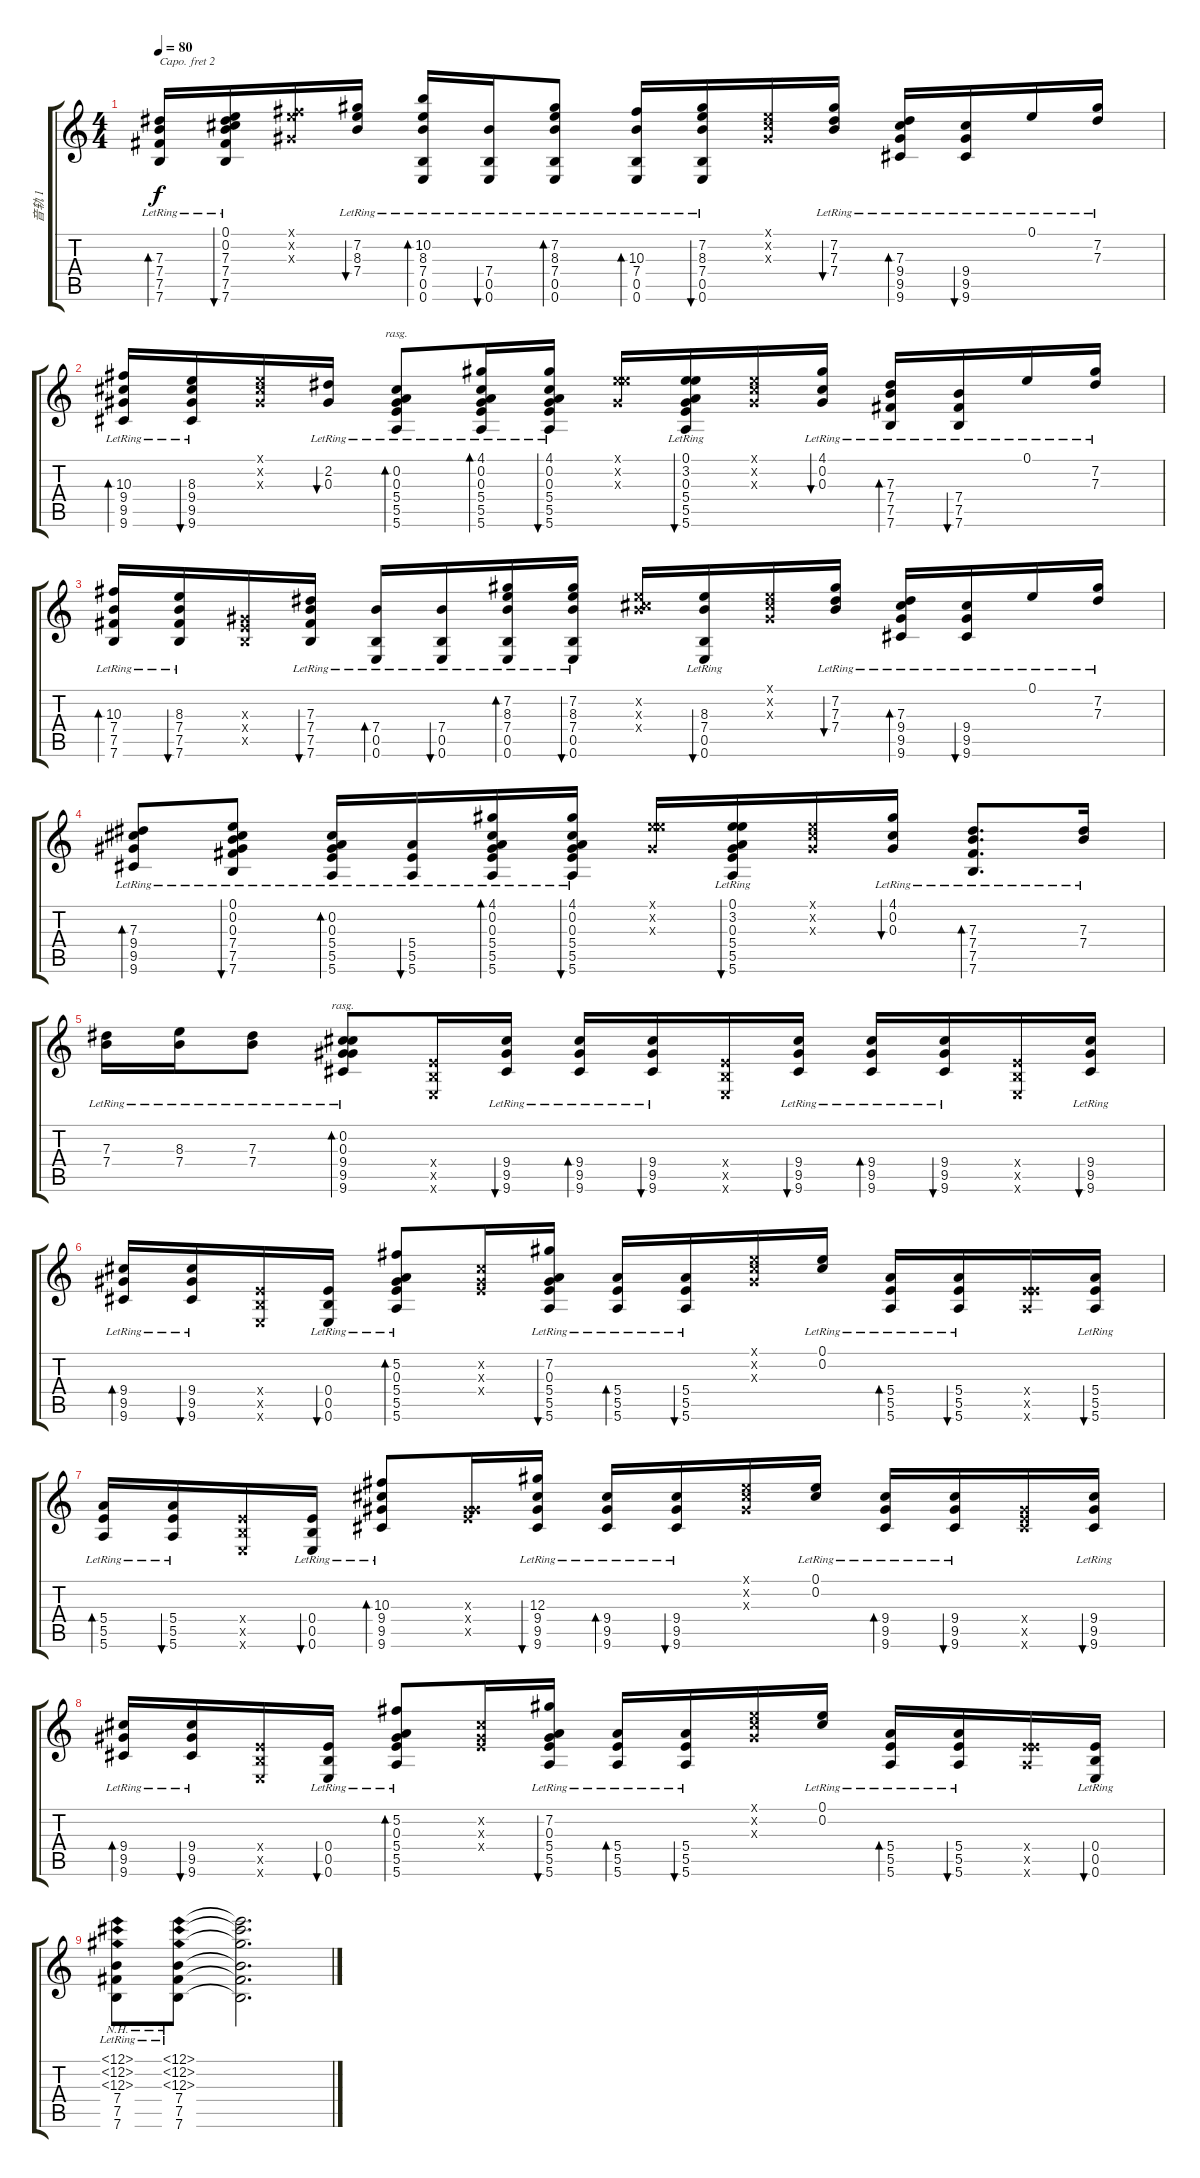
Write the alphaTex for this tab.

\track ("音轨 1" "音轨 1") {instrument acousticguitarnylon}
\staff {score tabs}
\capo 2
\tuning (D4 B3 Gb3 D3 A2 D2) {hide}
\ts (4 4)
\tempo 80
\clef g2
\ks c
(7.3{lr} 7.4{lr} 7.5{lr} 7.6{lr}).16{bd 30 dy f} (0.1{lr} 0.2{lr} 7.3{lr} 7.4{lr} 7.5{lr} 7.6{lr}).16{bu 30} (0.1{x} 5.2{x} 0.3{x}).16 (7.2{lr} 8.3{lr} 7.4{lr}).16{bu 30} (10.2{lr} 8.3{lr} 7.4{lr} 0.5{lr} 0.6{lr}).16{bd 30} (7.4{lr} 0.5{lr} 0.6{lr}).16{bu 30} (7.2{lr} 8.3{lr} 7.4{lr} 0.5{lr} 0.6{lr}).8{bd 30} (10.3{lr} 7.4{lr} 0.5{lr} 0.6{lr}).16{bd 30} (7.2{lr} 8.3{lr} 7.4{lr} 0.5{lr} 0.6{lr}).16{bu 30} (0.1{x} 0.2{x} 0.3{x}).16 (7.2{lr} 7.3{lr} 7.4{lr}).16{bu 30} (7.3{lr} 9.4{lr} 9.5{lr} 9.6{lr}).16{bd 30} (9.4{lr} 9.5{lr} 9.6{lr}).16{bu 30} 0.1{lr}.16 (7.2{lr} 7.3{lr}).16 |
(10.3{lr} 9.4{lr} 9.5{lr} 9.6{lr}).16{bd 30} (8.3{lr} 9.4{lr} 9.5{lr} 9.6{lr}).16{bu 30} (0.1{x} 0.2{x} 0.3{x}).16 (2.2{lr} 0.3{lr}).16{bu 30} (0.2{lr} 0.3{lr} 5.4{lr} 5.5{lr} 5.6{lr}).8{bd 30 rasg ii} (4.1{lr} 0.2{lr} 0.3{lr} 5.4{lr} 5.5{lr} 5.6{lr}).16{bd 30} (4.1{lr} 0.2{lr} 0.3{lr} 5.4{lr} 5.5{lr} 5.6{lr}).16{bu 30} (0.1{x} 3.2{x} 0.3{x}).16 (0.1{lr} 3.2{lr} 0.3{lr} 5.4{lr} 5.5{lr} 5.6{lr}).16{bu 30} (0.1{x} 0.2{x} 0.3{x}).16 (4.1{lr} 0.2{lr} 0.3{lr}).16{bu 30} (7.3{lr} 7.4{lr} 7.5{lr} 7.6{lr}).16{bd 30} (7.4{lr} 7.5{lr} 7.6{lr}).16{bu 30} 0.1{lr}.16 (7.2{lr} 7.3{lr}).16 |
(10.3{lr} 7.4{lr} 7.5{lr} 7.6{lr}).16{bd 30} (8.3{lr} 7.4{lr} 7.5{lr} 7.6{lr}).16{bu 30} (0.3{x} 0.4{x} 0.5{x}).16 (7.3{lr} 7.4{lr} 7.5{lr} 7.6{lr}).16{bu 30} (7.4{lr} 0.5{lr} 0.6{lr}).16{bd 30} (7.4{lr} 0.5{lr} 0.6{lr}).16{bu 30} (7.2{lr} 8.3{lr} 7.4{lr} 0.5{lr} 0.6{lr}).16{bd 30} (7.2{lr} 8.3{lr} 7.4{lr} 0.5{lr} 0.6{lr}).16{bu 30} (0.2{x} 8.3{x} 7.4{x}).16 (8.3{lr} 7.4{lr} 0.5{lr} 0.6{lr}).16{bu 30} (0.1{x} 0.2{x} 0.3{x}).16 (7.2{lr} 7.3{lr} 7.4{lr}).16{bu 30} (7.3{lr} 9.4{lr} 9.5{lr} 9.6{lr}).16{bd 30} (9.4{lr} 9.5{lr} 9.6{lr}).16{bu 30} 0.1{lr}.16 (7.2{lr} 7.3{lr}).16 |
(7.3{lr} 9.4{lr} 9.5{lr} 9.6{lr}).8{bd 30} (0.1{lr} 0.2{lr} 0.3{lr} 7.4{lr} 7.5{lr} 7.6{lr}).8{bu 30} (0.2{lr} 0.3{lr} 5.4{lr} 5.5{lr} 5.6{lr}).16{bd 30} (5.4{lr} 5.5{lr} 5.6{lr}).16{bu 30} (4.1{lr} 0.2{lr} 0.3{lr} 5.4{lr} 5.5{lr} 5.6{lr}).16{bd 30} (4.1{lr} 0.2{lr} 0.3{lr} 5.4{lr} 5.5{lr} 5.6{lr}).16{bu 30} (0.1{x} 3.2{x} 0.3{x}).16 (0.1{lr} 3.2{lr} 0.3{lr} 5.4{lr} 5.5{lr} 5.6{lr}).16{bu 30} (0.1{x} 0.2{x} 0.3{x}).16 (4.1{lr} 0.2{lr} 0.3{lr}).16{bu 30} (7.3{lr} 7.4{lr} 7.5{lr} 7.6{lr}).8{d bd 30} (7.3{lr} 7.4{lr}).16 |
(7.3{lr} 7.4{lr}).16 (8.3{lr} 7.4{lr}).16 (7.3{lr} 7.4{lr}).8 (0.2{lr} 0.3{lr} 9.4{lr} 9.5{lr} 9.6{lr}).8{bd 30 rasg ii} (0.4{x} 0.5{x} 0.6{x}).16 (9.4{lr} 9.5{lr} 9.6{lr}).16{bu 30} (9.4{lr} 9.5{lr} 9.6{lr}).16{bd 30} (9.4{lr} 9.5{lr} 9.6{lr}).16{bu 30} (0.4{x} 0.5{x} 0.6{x}).16 (9.4{lr} 9.5{lr} 9.6{lr}).16{bu 30} (9.4{lr} 9.5{lr} 9.6{lr}).16{bd 30} (9.4{lr} 9.5{lr} 9.6{lr}).16{bu 30} (0.4{x} 0.5{x} 0.6{x}).16 (9.4{lr} 9.5{lr} 9.6{lr}).16{bu 30} |
(9.4{lr} 9.5{lr} 9.6{lr}).16{bd 30} (9.4{lr} 9.5{lr} 9.6{lr}).16{bu 30} (0.4{x} 0.5{x} 0.6{x}).16 (0.4{lr} 0.5{lr} 0.6{lr}).16{bu 30} (5.2{lr} 0.3{lr} 5.4{lr} 5.5{lr} 5.6{lr}).8{bd 30} (0.2{x} 0.3{x} 0.4{x}).16 (7.2{lr} 0.3{lr} 5.4{lr} 5.5{lr} 5.6{lr}).16{bu 30} (5.4{lr} 5.5{lr} 5.6{lr}).16{bd 30} (5.4{lr} 5.5{lr} 5.6{lr}).16{bu 30} (0.1{x} 0.2{x} 0.3{x}).16 (0.1{lr} 0.2{lr}).16 (5.4{lr} 5.5{lr} 5.6{lr}).16{bd 30} (5.4{lr} 5.5{lr} 5.6{lr}).16{bu 30} (0.4{x} 5.5{x} 5.6{x}).16 (5.4{lr} 5.5{lr} 5.6{lr}).16{bu 30} |
(5.4{lr} 5.5{lr} 5.6{lr}).16{bd 30} (5.4{lr} 5.5{lr} 5.6{lr}).16{bu 30} (0.4{x} 0.5{x} 0.6{x}).16 (0.4{lr} 0.5{lr} 0.6{lr}).16{bu 30} (10.3{lr} 9.4{lr} 9.5{lr} 9.6{lr}).8{bd 30} (0.3{x} 0.4{x} 9.5{x}).16 (12.3{lr} 9.4{lr} 9.5{lr} 9.6{lr}).16{bu 30} (9.4{lr} 9.5{lr} 9.6{lr}).16{bd 30} (9.4{lr} 9.5{lr} 9.6{lr}).16{bu 30} (0.1{x} 0.2{x} 0.3{x}).16 (0.1{lr} 0.2{lr}).16 (9.4{lr} 9.5{lr} 9.6{lr}).16{bd 30} (9.4{lr} 9.5{lr} 9.6{lr}).16{bu 30} (0.4{x} 9.5{x} 9.6{x}).16 (9.4{lr} 9.5{lr} 9.6{lr}).16{bu 30} |
(9.4{lr} 9.5{lr} 9.6{lr}).16{bd 30} (9.4{lr} 9.5{lr} 9.6{lr}).16{bu 30} (0.4{x} 0.5{x} 0.6{x}).16 (0.4{lr} 0.5{lr} 0.6{lr}).16{bu 30} (5.2{lr} 0.3{lr} 5.4{lr} 5.5{lr} 5.6{lr}).8{bd 30} (0.2{x} 0.3{x} 0.4{x}).16 (7.2{lr} 0.3{lr} 5.4{lr} 5.5{lr} 5.6{lr}).16{bu 30} (5.4{lr} 5.5{lr} 5.6{lr}).16{bd 30} (5.4{lr} 5.5{lr} 5.6{lr}).16{bu 30} (0.1{x} 0.2{x} 0.3{x}).16 (0.1{lr} 0.2{lr}).16 (5.4{lr} 5.5{lr} 5.6{lr}).16{bd 30} (5.4{lr} 5.5{lr} 5.6{lr}).16{bu 30} (0.4{x} 5.5{x} 5.6{x}).16 (0.4{lr} 0.5{lr} 0.6{lr}).16{bu 30} |
(12.1{nh lr} 12.2{nh lr} 12.3{nh lr} 7.4{lr} 7.5{lr} 7.6{lr}).8 (12.1{nh lr} 12.2{nh lr} 12.3{nh lr} 7.4{lr} 7.5{lr} 7.6{lr}).8 (12.1{t} 12.2{t} 12.3{t} 7.4{t} 7.5{t} 7.6{t}).2{d}
